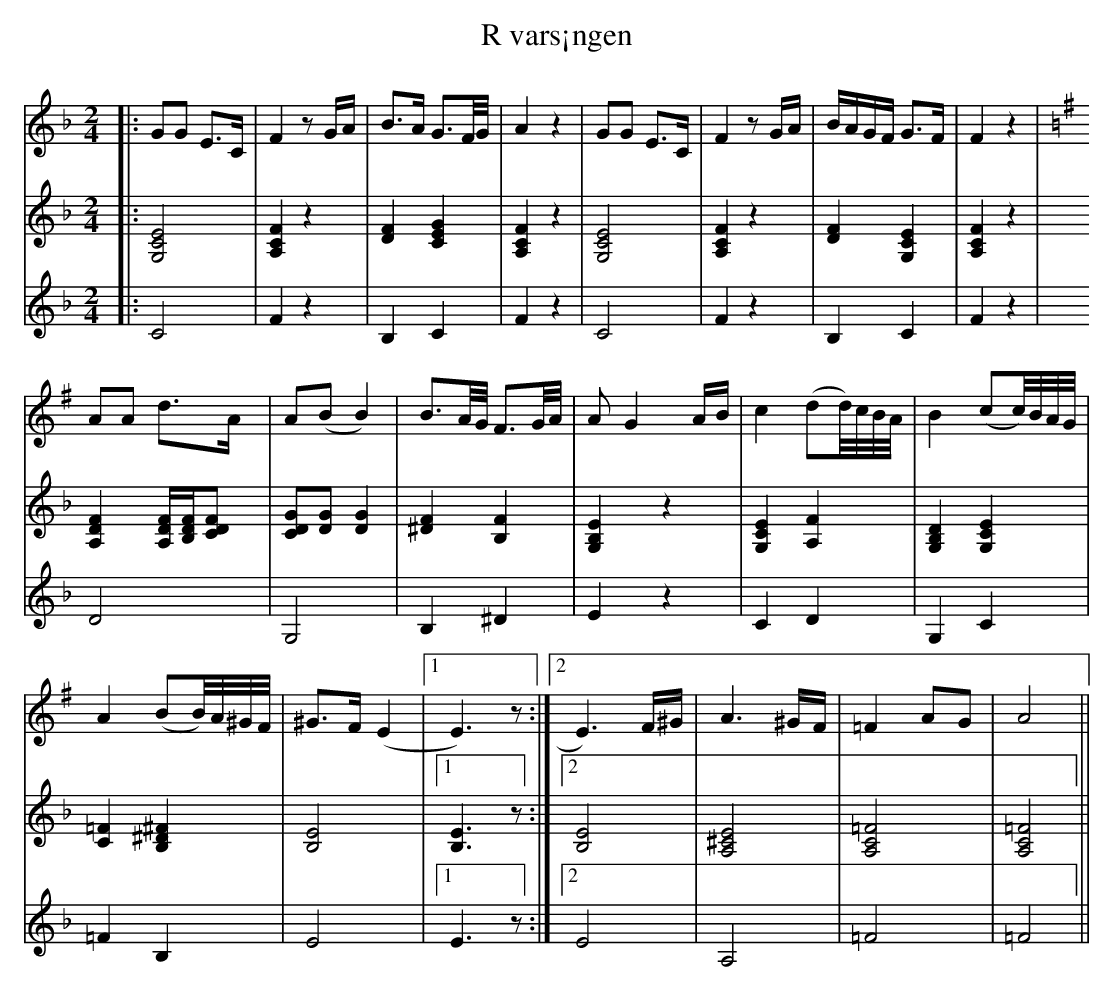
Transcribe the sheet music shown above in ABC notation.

X:1
T: R vars¡ngen
K: F
M: 2/4
V: 1
|: GG E>C | F2zG/A/ | B>A G>F/G// | A2z2 | GG E>C | F2zG/A/ | B/A/G/F/ G>F | F2z2 |
K: G
AA d>A | A(BB2) | B>A/G// F>G/A// | AG2A/B/ | c2(dd//)c//B//A// | B2(cc//)B//A//G// |
A2 (BB//)A//^G//F// | ^G>F(E2 |1 E3)z :|2 E3)F/^G/ | A3^G/F/ | =F2AG | A4 ||
V: 2
|: [E4C4G,4] | [F2C2A,2]z2 | [F2D2][G2E2C2] | [F2C2A,2]z2 | [E4C4G,4] | [F2C2A,2]z2 | [F2D2][G,2E2C2] | [F2C2A,2]z2 |
[F2A,2D2][F/A,/D/][F/B,/D/][FCD] | [GCD][GD][G2D2] | [F2^D2][F2B,2] | [E2B,2G,2]z2 | [E2C2G,2][F2A,2] | [G,2D2B,2][G,2E2C2] |
[=F2C2][^F2B,2^D2] | [E4B,4] |1 [E3B,3]z :|2 [E4B,4] | [E4^C4A,4] | [=F4C4A,4] | [=F4A,4C4] ||
V: 3
|: C4 | F2z2 | B,2C2 | F2z2 | C4 | F2z2 | B,2C2 | F2z2 |
D4 | G,4 | B,2^D2 | E2z2 | C2D2 | G,2C2 |
=F2B,2 | E4 |1 E3z :|2 E4 | A,4 | =F4 | =F4 ||
